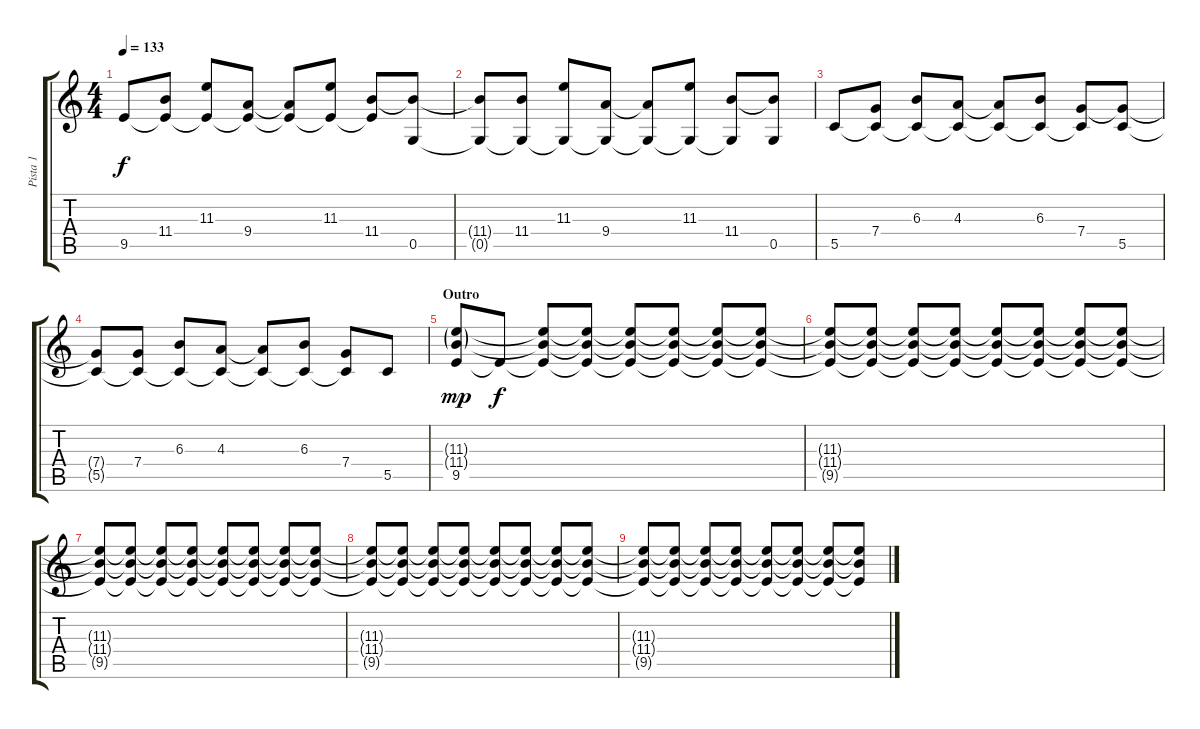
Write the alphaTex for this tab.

\track ("Pista 1" "Pista 1") {instrument distortionguitar}
\staff {score tabs}
\tuning (D4 A3 F3 C3 G2 C2) {hide}
\ts (4 4)
\tempo 133
\clef g2
\ks c
9.5.8{dy f} (11.4 9.5{t}).8 (11.3 9.5{t}).8 (9.4 9.5{t}).8 (9.4{t} 9.5{t}).8 (11.3 9.5{t}).8 (11.4 9.5{t}).8 (11.4{t} 0.5).8 |
(11.4{t} 0.5{t}).8 (11.4 0.5{t}).8 (11.3 0.5{t}).8 (9.4 0.5{t}).8 (9.4{t} 0.5{t}).8 (11.3 0.5{t}).8 (11.4 0.5{t}).8 (11.4{t} 0.5).8 |
5.5.8 (7.4 5.5{t}).8 (6.3 5.5{t}).8 (4.3 5.5{t}).8 (4.3{t} 5.5{t}).8 (6.3 5.5{t}).8 (7.4 5.5{t}).8 (7.4{t} 5.5).8 |
(7.4{t} 5.5{t}).8 (7.4 5.5{t}).8 (6.3 5.5{t}).8 (4.3 5.5{t}).8 (4.3{t} 5.5{t}).8 (6.3 5.5{t}).8 (7.4 5.5{t}).8 5.5.8 |
\section ("" "Outro")
(11.3{g} 11.4{g} 9.5).8{dy mp volume 11 instrument distortionguitar} 9.5{t}.8{dy f volume 5} (11.3{t} 11.4{t} 9.5{t}).8 (11.3{t} 11.4{t} 9.5{t}).8 (11.3{t} 11.4{t} 9.5{t}).8 (11.3{t} 11.4{t} 9.5{t}).8 (11.3{t} 11.4{t} 9.5{t}).8 (11.3{t} 11.4{t} 9.5{t}).8 |
(11.3{t} 11.4{t} 9.5{t}).8 (11.3{t} 11.4{t} 9.5{t}).8 (11.3{t} 11.4{t} 9.5{t}).8 (11.3{t} 11.4{t} 9.5{t}).8 (11.3{t} 11.4{t} 9.5{t}).8 (11.3{t} 11.4{t} 9.5{t}).8 (11.3{t} 11.4{t} 9.5{t}).8 (11.3{t} 11.4{t} 9.5{t}).8 |
(11.3{t} 11.4{t} 9.5{t}).8 (11.3{t} 11.4{t} 9.5{t}).8 (11.3{t} 11.4{t} 9.5{t}).8 (11.3{t} 11.4{t} 9.5{t}).8 (11.3{t} 11.4{t} 9.5{t}).8 (11.3{t} 11.4{t} 9.5{t}).8 (11.3{t} 11.4{t} 9.5{t}).8 (11.3{t} 11.4{t} 9.5{t}).8 |
(11.3{t} 11.4{t} 9.5{t}).8 (11.3{t} 11.4{t} 9.5{t}).8 (11.3{t} 11.4{t} 9.5{t}).8 (11.3{t} 11.4{t} 9.5{t}).8 (11.3{t} 11.4{t} 9.5{t}).8 (11.3{t} 11.4{t} 9.5{t}).8 (11.3{t} 11.4{t} 9.5{t}).8 (11.3{t} 11.4{t} 9.5{t}).8 |
(11.3{t} 11.4{t} 9.5{t}).8 (11.3{t} 11.4{t} 9.5{t}).8 (11.3{t} 11.4{t} 9.5{t}).8 (11.3{t} 11.4{t} 9.5{t}).8 (11.3{t} 11.4{t} 9.5{t}).8 (11.3{t} 11.4{t} 9.5{t}).8 (11.3{t} 11.4{t} 9.5{t}).8 (11.3{t} 11.4{t} 9.5{t}).8
